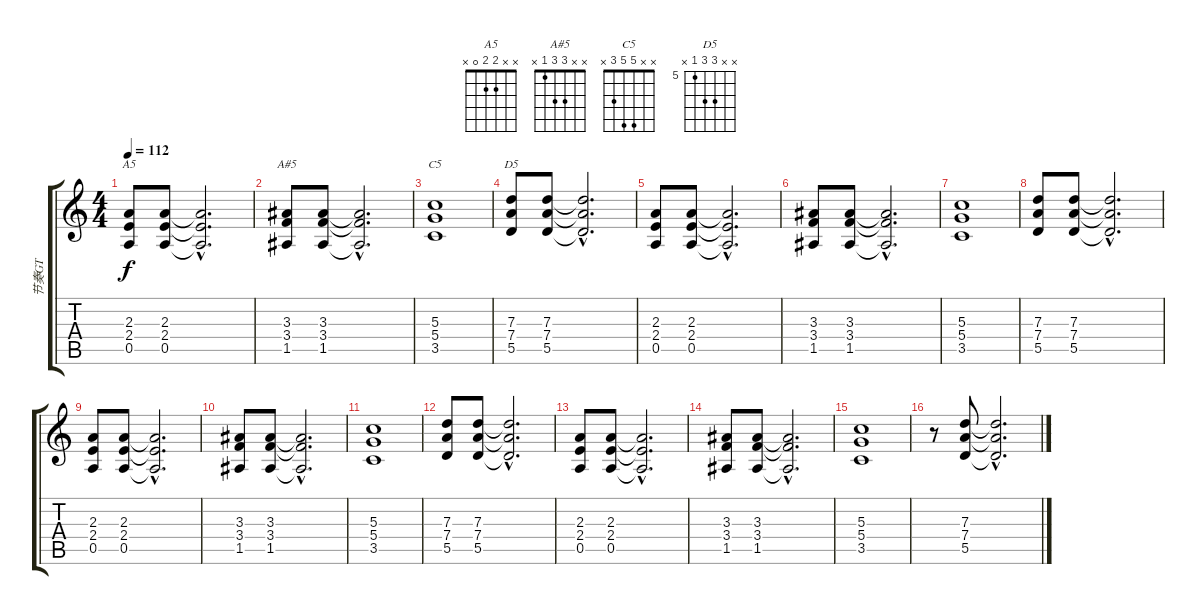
\track ("节奏GT" "节奏GT") {instrument overdrivenguitar}
\staff {score tabs}
\tuning (E4 B3 G3 D3 A2 E2) {hide}
\chord ("A5" x x 2 2 0 x)
\chord ("A#5" x x 3 3 1 x)
\chord ("C5" x x 5 5 3 x)
\chord ("D5" x x 7 7 5 x) {firstfret 5}
\ts (4 4)
\tempo 112
\clef g2
\ks c
(2.3 2.4 0.5).8{ch "A5" dy f} (2.3 2.4 0.5).8 (2.3{hac t} 2.4{hac t} 0.5{hac t}).2{d} |
(3.3 3.4 1.5).8{ch "A#5"} (3.3 3.4 1.5).8 (3.3{hac t} 3.4{hac t} 1.5{hac t}).2{d} |
(5.3 5.4 3.5).1{ch "C5"} |
(7.3 7.4 5.5).8{ch "D5"} (7.3 7.4 5.5).8 (7.3{hac t} 7.4{hac t} 5.5{hac t}).2{d} |
(2.3 2.4 0.5).8 (2.3 2.4 0.5).8 (2.3{hac t} 2.4{hac t} 0.5{hac t}).2{d} |
(3.3 3.4 1.5).8 (3.3 3.4 1.5).8 (3.3{hac t} 3.4{hac t} 1.5{hac t}).2{d} |
(5.3 5.4 3.5).1 |
(7.3 7.4 5.5).8 (7.3 7.4 5.5).8 (7.3{hac t} 7.4{hac t} 5.5{hac t}).2{d} |
(2.3 2.4 0.5).8 (2.3 2.4 0.5).8 (2.3{hac t} 2.4{hac t} 0.5{hac t}).2{d} |
(3.3 3.4 1.5).8 (3.3 3.4 1.5).8 (3.3{hac t} 3.4{hac t} 1.5{hac t}).2{d} |
(5.3 5.4 3.5).1 |
(7.3 7.4 5.5).8 (7.3 7.4 5.5).8 (7.3{hac t} 7.4{hac t} 5.5{hac t}).2{d} |
(2.3 2.4 0.5).8 (2.3 2.4 0.5).8 (2.3{hac t} 2.4{hac t} 0.5{hac t}).2{d} |
(3.3 3.4 1.5).8 (3.3 3.4 1.5).8 (3.3{hac t} 3.4{hac t} 1.5{hac t}).2{d} |
(5.3 5.4 3.5).1 |
r.8 (7.3 7.4 5.5).8 (7.3{hac t} 7.4{hac t} 5.5{hac t}).2{d}
